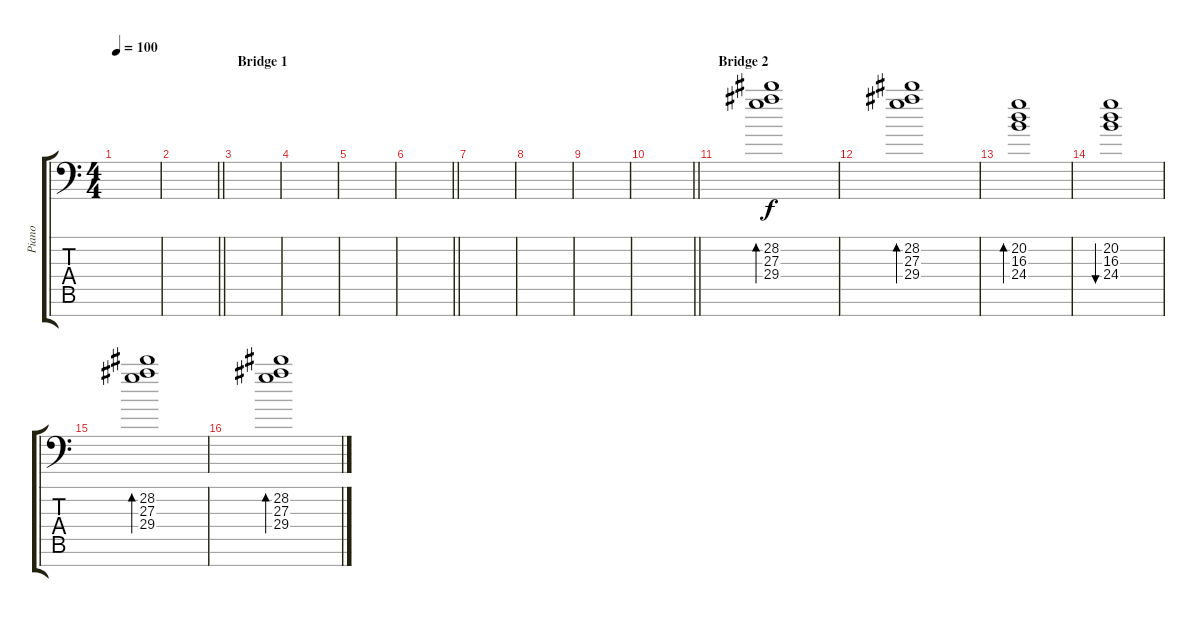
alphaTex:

\track ("Piano" "Piano") {instrument acousticgrandpiano}
\staff {score tabs}
\tuning (E4 B3 G3 D3 A2 E2 D1) {hide}
\ts (4 4)
\tempo 100
\clef f4
\ks c
|
\barLineRight lightlight
|
\section ("" "Bridge 1")
|
|
|
\barLineRight lightlight
|
|
|
|
\barLineRight lightlight
|
\section ("" "Bridge 2")
(28.2 27.3 29.4).1{bd 240} |
(28.2 27.3 29.4).1{bd 480} |
(20.2 16.3 24.4).1{bd 240} |
(20.2 16.3 24.4).1{bu 480} |
(28.2 27.3 29.4).1{bd 480} |
(28.2 27.3 29.4).1{bd 120}
